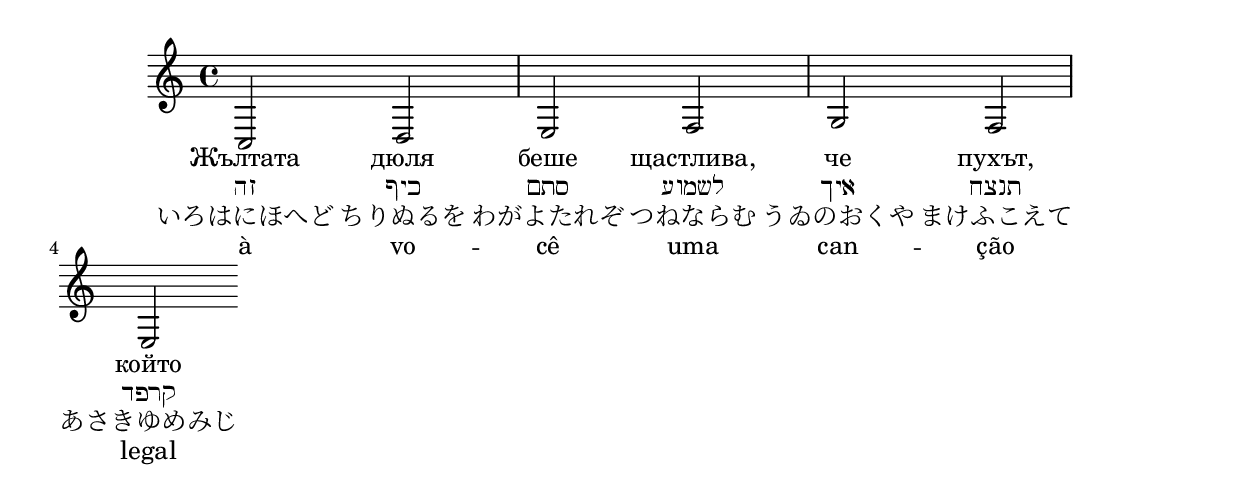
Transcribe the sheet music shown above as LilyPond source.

\version "2.12.0"

%% Edit this file using a Unicode aware editor, such as GVIM, GEDIT, Emacs

%{

You may have to install additional fonts.

Red Hat Fedora

    taipeifonts fonts-xorg-truetype ttfonts-ja fonts-arabic \
	 ttfonts-zh_CN fonts-ja fonts-hebrew 

Debian GNU/Linux

   apt-get install emacs-intl-fonts xfonts-intl-.* \
	ttf-kochi-gothic ttf-kochi-mincho \
	xfonts-bolkhov-75dpi xfonts-cronyx-100dpi xfonts-cronyx-75dpi 
%} 

\header {

  texidoc = "Various scripts may be used for texts (like titles and
lyrics) introduced by entering them in UTF-8 encoding, and using a
Pango based backend.  Depending on the fonts installed, this fragment
will render Bulgarian (Cyrillic), Hebrew, Japanese and Portuguese.

"
  
}

% Cyrillic font
bulgarian = \lyricmode {
  Жълтата дюля беше щастлива, че пухът, който цъфна, замръзна като гьон.
}

hebrew = \lyricmode { 
  זה כיף סתם לשמוע איך תנצח קרפד עץ טוב בגן.
}

japanese = \lyricmode {  
  いろはにほへど ちりぬるを
  わがよたれぞ  つねならむ
  うゐのおくや  まけふこえて
  あさきゆめみじ ゑひもせず 
}

% "a legal song to you"
portuguese = \lyricmode { 
  à vo -- cê uma can -- ção legal
}

\paper {
  ragged-right = ##T
}

\relative  { 
  c2 d e f g f e
}
\addlyrics { \bulgarian }
\addlyrics { \hebrew }
\addlyrics { \japanese }
\addlyrics { \portuguese }
